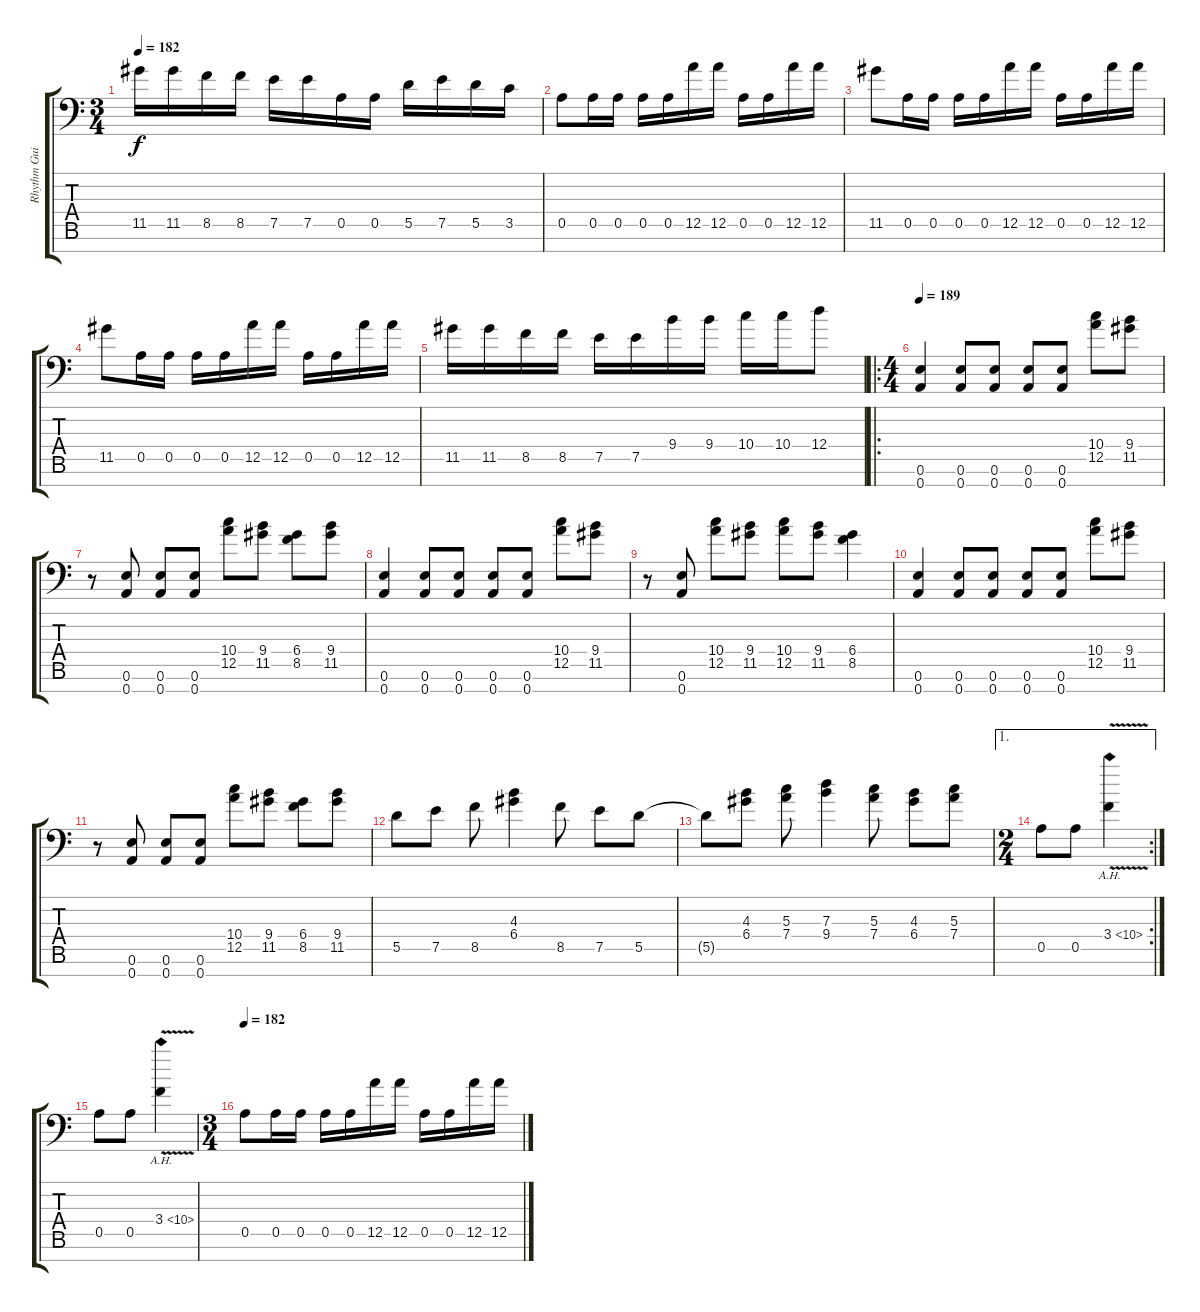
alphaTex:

\track ("Rhythm Guitar" "Rhythm Gui") {instrument distortionguitar}
\staff {score tabs}
\tuning (E4 B3 G3 D3 A2 E2 A1) {hide}
\ts (3 4)
\tempo 182
\clef f4
\ks c
11.5.16{dy f} 11.5.16 8.5.16 8.5.16 7.5.16 7.5.16 0.5.16 0.5.16 5.5.16 7.5.16 5.5.16 3.5.16 |
0.5.8 0.5.16 0.5.16 0.5.16 0.5.16 12.5.16 12.5.16 0.5.16 0.5.16 12.5.16 12.5.16 |
11.5.8 0.5.16 0.5.16 0.5.16 0.5.16 12.5.16 12.5.16 0.5.16 0.5.16 12.5.16 12.5.16 |
11.5.8 0.5.16 0.5.16 0.5.16 0.5.16 12.5.16 12.5.16 0.5.16 0.5.16 12.5.16 12.5.16 |
11.5.16 11.5.16 8.5.16 8.5.16 7.5.16 7.5.16 9.4.16 9.4.16 10.4.16 10.4.16 12.4.8 |
\ro
\ts (4 4)
\tempo 189
(0.6 0.7).4 (0.6 0.7).8 (0.6 0.7).8 (0.6 0.7).8 (0.6 0.7).8 (10.4 12.5).8 (9.4 11.5).8 |
r.8 (0.6 0.7).8 (0.6 0.7).8 (0.6 0.7).8 (10.4 12.5).8 (9.4 11.5).8 (6.4 8.5).8 (9.4 11.5).8 |
(0.6 0.7).4 (0.6 0.7).8 (0.6 0.7).8 (0.6 0.7).8 (0.6 0.7).8 (10.4 12.5).8 (9.4 11.5).8 |
r.8 (0.6 0.7).8 (10.4 12.5).8 (9.4 11.5).8 (10.4 12.5).8 (9.4 11.5).8 (6.4 8.5).4 |
(0.6 0.7).4 (0.6 0.7).8 (0.6 0.7).8 (0.6 0.7).8 (0.6 0.7).8 (10.4 12.5).8 (9.4 11.5).8 |
r.8 (0.6 0.7).8 (0.6 0.7).8 (0.6 0.7).8 (10.4 12.5).8 (9.4 11.5).8 (6.4 8.5).8 (9.4 11.5).8 |
5.5.8 7.5.8 8.5.8 (4.3 6.4).4 8.5.8 7.5.8 5.5.8 |
5.5{t}.8 (4.3 6.4).8 (5.3 7.4).8 (7.3 9.4).4 (5.3 7.4).8 (4.3 6.4).8 (5.3 7.4).8 |
\ae 1
\rc 2
\ts (2 4)
0.5.8 0.5.8 3.4{ah 7 v}.4 |
0.5.8 0.5.8 3.4{ah 7 v}.4 |
\ts (3 4)
\tempo 182
0.5.8 0.5.16 0.5.16 0.5.16 0.5.16 12.5.16 12.5.16 0.5.16 0.5.16 12.5.16 12.5.16
